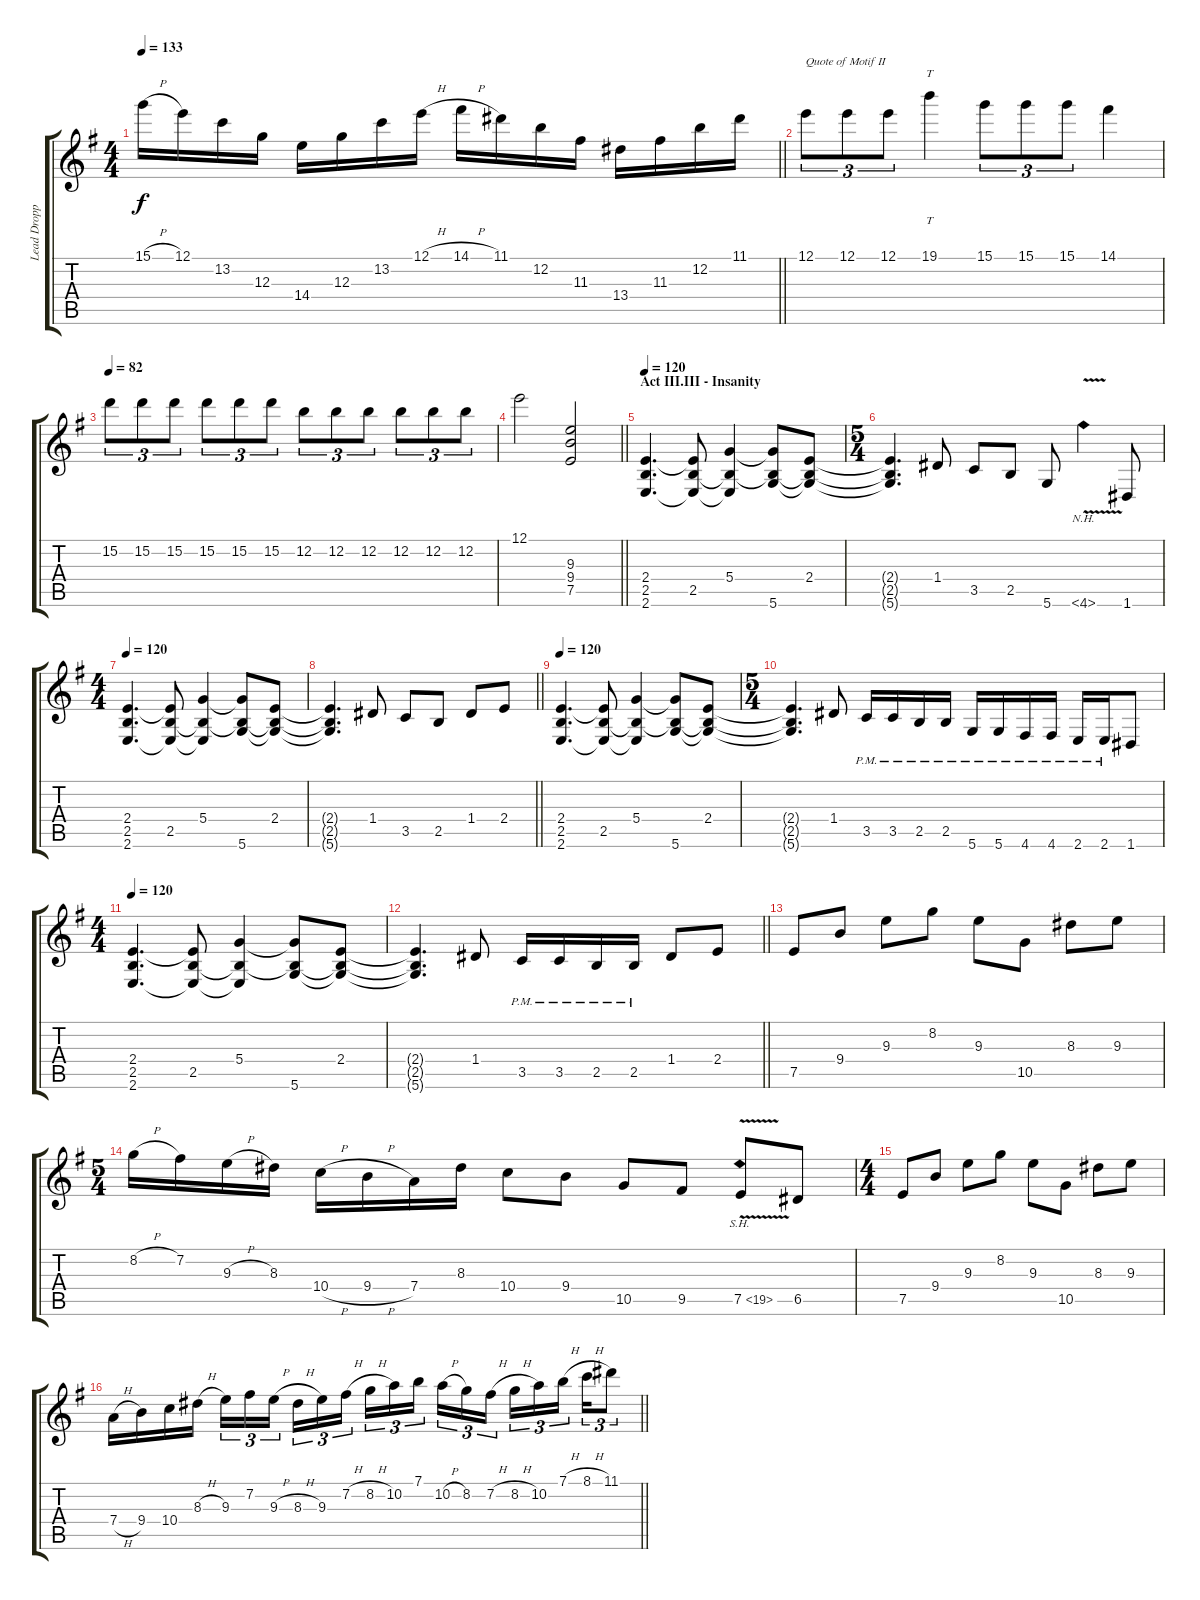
\track ("Lead Dropped D " "Lead Dropp") {instrument distortionguitar}
\staff {score tabs}
\tuning (E4 B3 G3 D3 A2 D2) {hide}
\ts (4 4)
\tempo 133
\clef g2
\barLineRight lightlight
\ks eminor
15.1{h}.16{dy f} 12.1.16 13.2.16 12.3.16 14.4.16 12.3.16 13.2.16 12.1{h}.16 14.1{h}.16 11.1.16 12.2.16 11.3.16 13.4.16 11.3.16 12.2.16 11.1.16 |
12.1.8{tu (3 2) txt "Quote of Motif II"} 12.1.8{tu (3 2)} 12.1.8{tu (3 2)} 19.1.4{tt} 15.1.8{tu (3 2)} 15.1.8{tu (3 2)} 15.1.8{tu (3 2)} 14.1.4 |
\tempo 82
15.2.8{tu (3 2)} 15.2.8{tu (3 2)} 15.2.8{tu (3 2)} 15.2.8{tu (3 2)} 15.2.8{tu (3 2)} 15.2.8{tu (3 2)} 12.2.8{tu (3 2)} 12.2.8{tu (3 2)} 12.2.8{tu (3 2)} 12.2.8{tu (3 2)} 12.2.8{tu (3 2)} 12.2.8{tu (3 2)} |
\barLineRight lightlight
12.1.2 (9.3 9.4 7.5).2 |
\section ("" "Act III.III - Insanity")
\tempo 120
(2.4 2.5 2.6).4{d balance 0} (2.4{t} 2.5 2.6{t}).8 (5.4 2.5{t} 2.6{t}).4 (5.4{t} 2.5{t} 5.6).8 (2.4 2.5{t} 5.6{t}).8 |
\ts (5 4)
(2.4{t} 2.5{t} 5.6{t}).4{d} 1.4.8 3.5.8 2.5.8 5.6.8 4.6{nh v}.4 1.6.8 |
\ts (4 4)
\tempo 120
(2.4 2.5 2.6).4{d} (2.4{t} 2.5 2.6{t}).8 (5.4 2.5{t} 2.6{t}).4 (5.4{t} 2.5{t} 5.6).8 (2.4 2.5{t} 5.6{t}).8 |
\barLineRight lightlight
(2.4{t} 2.5{t} 5.6{t}).4{d} 1.4.8 3.5.8 2.5.8 1.4.8 2.4.8 |
\tempo 120
(2.4 2.5 2.6).4{d} (2.4{t} 2.5 2.6{t}).8 (5.4 2.5{t} 2.6{t}).4 (5.4{t} 2.5{t} 5.6).8 (2.4 2.5{t} 5.6{t}).8 |
\ts (5 4)
(2.4{t} 2.5{t} 5.6{t}).4{d} 1.4.8 3.5{pm}.16 3.5{pm}.16 2.5{pm}.16 2.5{pm}.16 5.6{pm}.16 5.6{pm}.16 4.6{pm}.16 4.6{pm}.16 2.6{pm}.16 2.6{pm}.16 1.6.8 |
\ts (4 4)
\tempo 120
(2.4 2.5 2.6).4{d} (2.4{t} 2.5 2.6{t}).8 (5.4 2.5{t} 2.6{t}).4 (5.4{t} 2.5{t} 5.6).8 (2.4 2.5{t} 5.6{t}).8 |
\barLineRight lightlight
(2.4{t} 2.5{t} 5.6{t}).4{d} 1.4.8 3.5{pm}.16 3.5{pm}.16 2.5{pm}.16 2.5{pm}.16 1.4.8 2.4.8 |
\section ("" "")
7.5.8{balance 8} 9.4.8 9.3.8 8.2.8 9.3.8 10.5.8 8.3.8 9.3.8 |
\ts (5 4)
8.2{h}.16 7.2.16 9.3{h}.16 8.3.16 10.4{h}.16 9.4{h}.16 7.4.16 8.3.16 10.4.8 9.4.8 10.5.8 9.5.8 7.5{sh 12 v}.8 6.5.8 |
\ts (4 4)
7.5.8 9.4.8 9.3.8 8.2.8 9.3.8 10.5.8 8.3.8 9.3.8 |
\barLineRight lightlight
7.4{h}.16 9.4.16 10.4.16 8.3{h}.16 9.3.16{tu (3 2)} 7.2.16{tu (3 2)} 9.3{h}.16{tu (3 2) beam splitsecondary} 8.3{h}.16{tu (3 2)} 9.3.16{tu (3 2)} 7.2{h}.16{tu (3 2)} 8.2{h}.16{tu (3 2)} 10.2.16{tu (3 2)} 7.1.16{tu (3 2) beam splitsecondary} 10.2{h}.16{tu (3 2)} 8.2.16{tu (3 2)} 7.2{h}.16{tu (3 2)} 8.2{h}.16{tu (3 2)} 10.2.16{tu (3 2)} 7.1{h}.16{tu (3 2) beam splitsecondary} 8.1{h}.16{tu (3 2)} 11.1.8{tu (3 2)}
